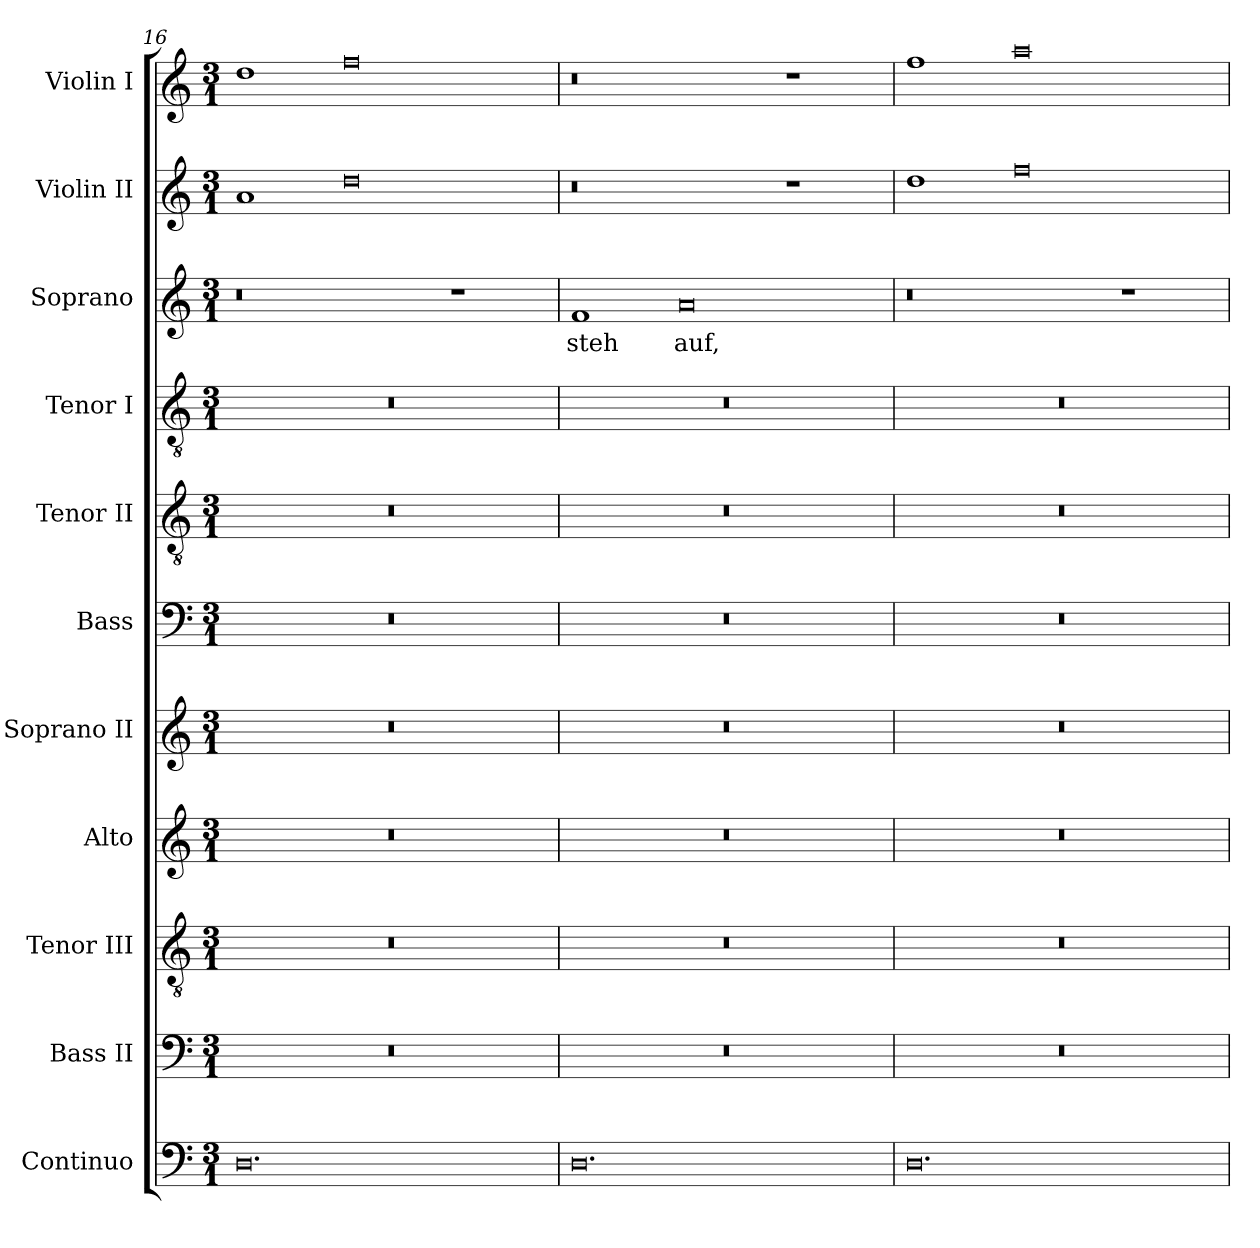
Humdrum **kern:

**kern	**kern	**kern	**kern	**kern	**kern	**kern	**kern	**kern	**text	**kern	**kern
*part11	*part10	*part9	*part8	*part7	*part6	*part5	*part4	*part3	*part3	*part2	*part1
*staff11	*staff10	*staff9	*staff8	*staff7	*staff6	*staff5	*staff4	*staff3	*staff3	*staff2	*staff1
*I"Continuo	*I"Bass II	*I"Tenor III	*I"Alto	*I"Soprano II	*I"Bass	*I"Tenor II	*I"Tenor I	*I"Soprano	*	*I"Violin II	*I"Violin I
*	*I'B	*I'T	*I'A	*I'S	*I'B	*I'T II	*I'T I	*I'S	*	*I'Vln	*I'Vln
*clefF4	*clefF4	*clefGv2	*clefG2	*clefG2	*clefF4	*clefGv2	*clefGv2	*clefG2	*	*clefG2	*clefG2
*k[]	*k[]	*k[]	*k[]	*k[]	*k[]	*k[]	*k[]	*k[]	*	*k[]	*k[]
*C:	*C:	*C:	*C:	*C:	*C:	*C:	*C:	*C:	*	*C:	*C:
*M3/1	*M3/1	*M3/1	*M3/1	*M3/1	*M3/1	*M3/1	*M3/1	*M3/1	*	*M3/1	*M3/1
=16	=16	=16	=16	=16	=16	=16	=16	=16	=16	=16	=16
!	!LO:N:vis=0	!LO:N:vis=0	!LO:N:vis=0	!LO:N:vis=0	!LO:N:vis=0	!LO:N:vis=0	!LO:N:vis=0	!	!	!	!
0.D	0.r	0.r	0.r	0.r	0.r	0.r	0.r	0r	.	1a	1dd
.	.	.	.	.	.	.	.	.	.	0dd	0ff
.	.	.	.	.	.	.	.	1r	.	.	.
=17	=17	=17	=17	=17	=17	=17	=17	=17	=17	=17	=17
!	!LO:N:vis=0	!LO:N:vis=0	!LO:N:vis=0	!LO:N:vis=0	!LO:N:vis=0	!LO:N:vis=0	!LO:N:vis=0	!	!LO:LY:b	!	!
0.D	0.r	0.r	0.r	0.r	0.r	0.r	0.r	1f	steh	0r	0r
!	!	!	!	!	!	!	!	!	!LO:LY:b	!	!
.	.	.	.	.	.	.	.	0a	auf,	.	.
.	.	.	.	.	.	.	.	.	.	1r	1r
=18	=18	=18	=18	=18	=18	=18	=18	=18	=18	=18	=18
!	!LO:N:vis=0	!LO:N:vis=0	!LO:N:vis=0	!LO:N:vis=0	!LO:N:vis=0	!LO:N:vis=0	!LO:N:vis=0	!	!	!	!
0.D	0.r	0.r	0.r	0.r	0.r	0.r	0.r	0r	.	1dd	1ff
.	.	.	.	.	.	.	.	.	.	0ff	0aa
.	.	.	.	.	.	.	.	1r	.	.	.
=	=	=	=	=	=	=	=	=	=	=	=
*-	*-	*-	*-	*-	*-	*-	*-	*-	*-	*-	*-
